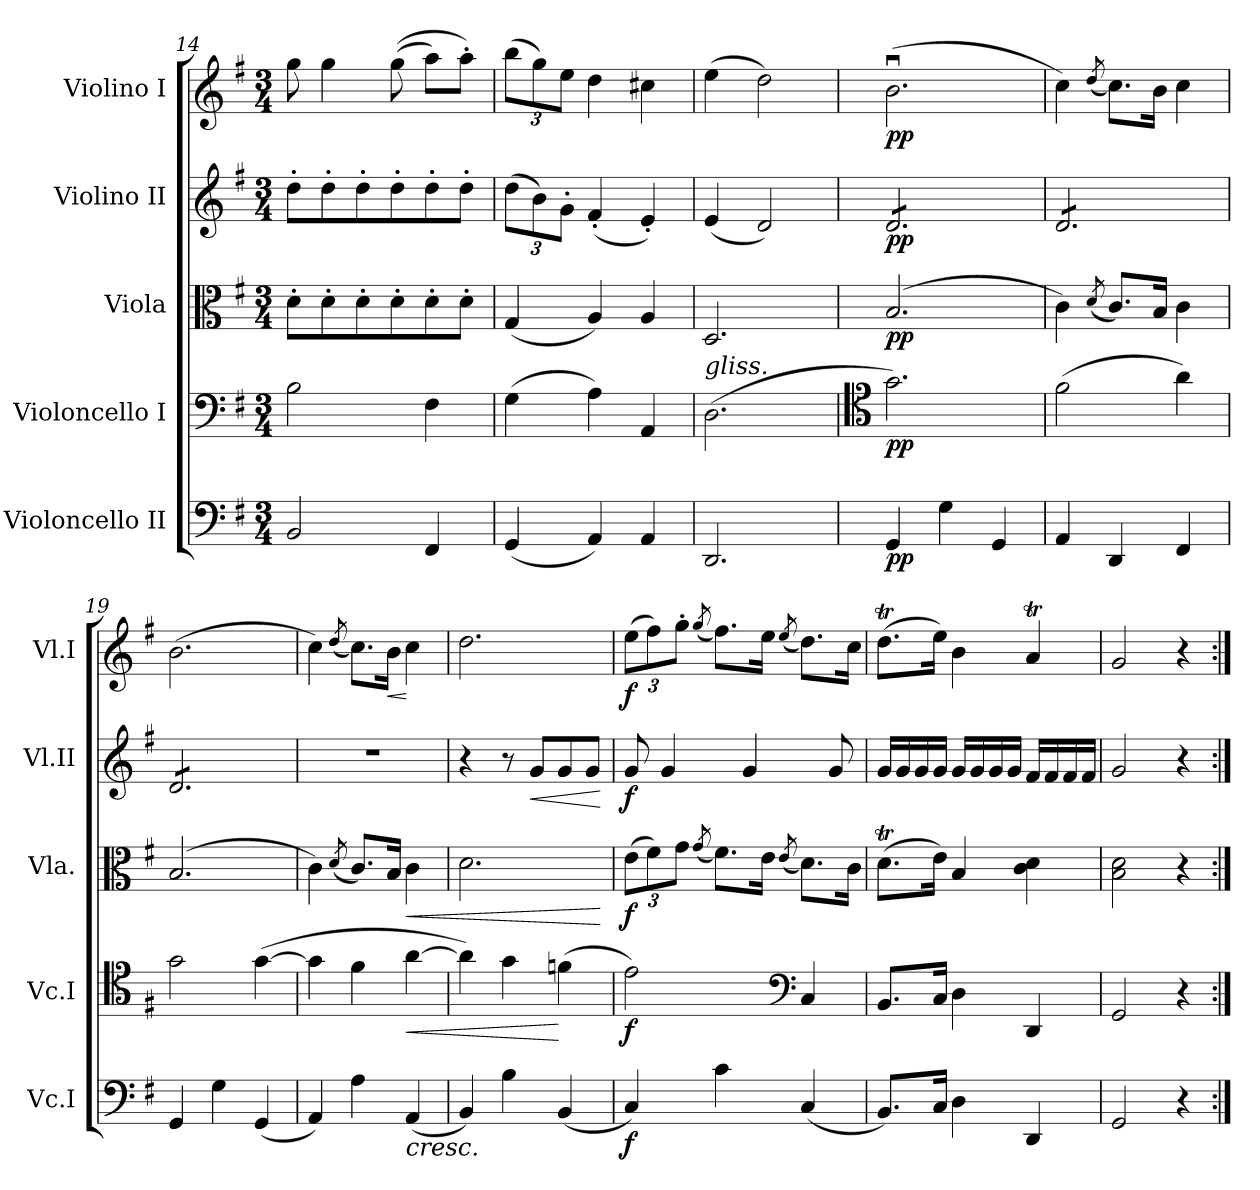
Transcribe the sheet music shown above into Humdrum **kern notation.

**kern	**dynam	**kern	**dynam	**kern	**dynam	**kern	**dynam	**kern	**dynam
*part5	*part5	*part4	*part4	*part3	*part3	*part2	*part2	*part1	*part1
*staff5	*staff5	*staff4	*staff4	*staff3	*staff3	*staff2	*staff2	*staff1	*staff1
*I"Violoncello II	*	*I"Violoncello I	*	*I"Viola	*	*I"Violino II	*	*I"Violino I	*
*I'Vc.I	*	*I'Vc.I	*	*I'Vla.	*	*I'Vl.II	*	*I'Vl.I	*
!!LO:PB:g=z
*clefF4	*	*clefF4	*	*clefC3	*	*clefG2	*	*clefG2	*
*k[f#]	*	*k[f#]	*	*k[f#]	*	*k[f#]	*	*k[f#]	*
*M3/4	*	*M3/4	*	*M3/4	*	*M3/4	*	*M3/4	*
=14	=14	=14	=14	=14	=14	=14	=14	=14	=14
2BB/	.	2B\	.	8d'\L	.	8dd'\L	.	8gg\	.
.	.	.	.	8d'\	.	8dd'\	.	4gg\	.
.	.	.	.	8d'\	.	8dd'\	.	.	.
.	.	.	.	8d'\	.	8dd'\	.	(>(>8gg\	.
4FF#/	.	4F#\	.	8d'\	.	8dd'\	.	8aa\L)	.
.	.	.	.	8d'\J	.	8dd'\J	.	8aa'\J)	.
=15	=15	=15	=15	=15	=15	=15	=15	=15	=15
*	*	*	*	*	*	*Xbrackettup	*	*Xbrackettup	*
(<4GG/	.	(>4G\	.	(<4G/	.	(>12dd\L	.	(>12bb\L	.
.	.	.	.	.	.	12b\)	.	12gg\)	.
.	.	.	.	.	.	12g'\J	.	12ee\J	.
4AA/)	.	4A\)	.	4A/)	.	(<4f#'/	.	4dd\	.
4AA/	.	4AA/	.	4A/	.	4e'/)	.	4cc#X\	.
=16	=16	=16	=16	=16	=16	=16	=16	=16	=16
!	!	!LO:TX:a:i:t=gliss.	!	!	!	!	!	!	!
2.DD/	.	(>2.D\	.	2.D/	.	(<4e/	.	(>4ee\	.
.	.	.	.	.	.	2d/)	.	2dd\)	.
=17	=17	=17	=17	=17	=17	=17	=17	=17	=17
*	*	*clefC4	*	*	*	*	*	*	*
!	!LO:DY:b	!	!LO:DY:b	!	!LO:DY:b	!	!LO:DY:b	!	!LO:DY:b
*	*	*	*	*	*	*tremolo	*	*	*
4GG/	pp	2.g\)	pp	(<2.B/	pp	8d/L	pp	(>2.bu\	pp
.	.	.	.	.	.	8d/	.	.	.
4G\	.	.	.	.	.	8d/	.	.	.
.	.	.	.	.	.	8d/	.	.	.
4GG/	.	.	.	.	.	8d/	.	.	.
.	.	.	.	.	.	8d/J	.	.	.
=18	=18	=18	=18	=18	=18	=18	=18	=18	=18
4AA/	.	(>2f#\	.	4c\)	.	8d/L	.	4cc\)	.
.	.	.	.	.	.	8d/	.	.	.
.	.	.	.	(<8qd/	.	.	.	(<8qdd/	.
4DD/	.	.	.	8.c/L)	.	8d/	.	8.cc\L)	.
.	.	.	.	.	.	8d/	.	.	.
.	.	.	.	16B/Jk	.	.	.	16b\Jk	.
4FF#/	.	4a\)	.	4c\	.	8d/	.	4cc\	.
.	.	.	.	.	.	8d/J	.	.	.
=19	=19	=19	=19	=19	=19	=19	=19	=19	=19
4GG/	.	2g\	.	(<2.B/	.	8d/L	.	(>2.b\	.
.	.	.	.	.	.	8d/	.	.	.
4G\	.	.	.	.	.	8d/	.	.	.
.	.	.	.	.	.	8d/	.	.	.
(<4GG/	.	(>[4g\	.	.	.	8d/	.	.	.
.	.	.	.	.	.	8d/J	.	.	.
*	*	*	*	*	*	*Xtremolo	*	*	*
=20	=20	=20	=20	=20	=20	=20	=20	=20	=20
4AA/)	.	4g\]	.	4c\)	.	2.r	.	4cc\)	.
.	.	.	.	(<8qd/	.	.	.	(<8qdd/	.
4A\	.	4f#\	.	8.c/L)	.	.	.	8.cc\L)	.
!	!	!	!	!	!	!	!	!	!LO:HP:b
.	.	.	.	16B/Jk	.	.	.	16b\Jk	<
!LO:TX:b:i:t=cresc.	!	!	!	!	!	!	!	!	!
!	!	!	!LO:HP:b	!	!LO:HP:b	!	!	!	!
(<4AA/	.	[4a\	<	4c\	<	.	.	4cc\	[
=21	=21	=21	=21	=21	=21	=21	=21	=21	=21
4BB/)	.	4a\])	.	2.d\	.	4r	.	2.dd\	.
4B\	.	4g\	.	.	.	8r	.	.	.
!	!	!	!	!	!	!	!LO:HP:b	!	!
.	.	.	.	.	.	8g/L	<	.	.
(<4BB/	.	(>4fn\	[	.	.	8g/	.	.	.
.	.	.	.	.	.	8g/J	.	.	.
.	.	.	.	.	[	.	[	.	.
!!LO:LB:g=z
=22	=22	=22	=22	=22	=22	=22	=22	=22	=22
*	*	*	*	*Xbrackettup	*	*	*	*	*
!	!LO:DY:b	!	!LO:DY:b	!	!LO:DY:b	!	!LO:DY:b	!	!LO:DY:b
4C/)	f	2e\)	f	(>12e\L	f	8g/	f	(>12ee\L	f
.	.	.	.	12f#\)	.	.	.	12ff#\)	.
.	.	.	.	.	.	4g/	.	.	.
.	.	.	.	12g\J	.	.	.	12gg'\J	.
.	.	.	.	(<8qg/	.	.	.	(<8qgg/	.
4c\	.	.	.	8.f#\L)	.	.	.	8.ff#\L)	.
.	.	.	.	.	.	4g/	.	.	.
.	.	.	.	16e\Jk	.	.	.	16ee\Jk	.
*	*	*clefF4	*	*	*	*	*	*	*
.	.	.	.	(<8qe/	.	.	.	(<8qee/	.
(<4C/	.	4C/	.	8.d\L)	.	.	.	8.dd\L)	.
.	.	.	.	.	.	8g/	.	.	.
.	.	.	.	16c\Jk	.	.	.	16cc\Jk	.
=23	=23	=23	=23	=23	=23	=23	=23	=23	=23
8.BB/L)	.	8.BB/L	.	(>8.dT\L	.	16g/LL	.	(>8.ddT\L	.
.	.	.	.	.	.	16g/	.	.	.
.	.	.	.	.	.	16g/	.	.	.
16C/Jk	.	16C/Jk	.	16e\Jk)	.	16g/JJ	.	16ee\Jk)	.
4D\	.	4D\	.	4B/	.	16g/LL	.	4b\	.
.	.	.	.	.	.	16g/	.	.	.
.	.	.	.	.	.	16g/	.	.	.
.	.	.	.	.	.	16g/JJ	.	.	.
4DD/	.	4DD/	.	4c\ 4d\	.	16f#/LL	.	4aT/	.
.	.	.	.	.	.	16f#/	.	.	.
.	.	.	.	.	.	16f#/	.	.	.
.	.	.	.	.	.	16f#/JJ	.	.	.
=24	=24	=24	=24	=24	=24	=24	=24	=24	=24
2GG/	.	2GG/	.	2B\ 2d\	.	2g/	.	2g/	.
4r	.	4r	.	4r	.	4r	.	4r	.
=:|!	=:|!	=:|!	=:|!	=:|!	=:|!	=:|!	=:|!	=:|!	=:|!
*-	*-	*-	*-	*-	*-	*-	*-	*-	*-
